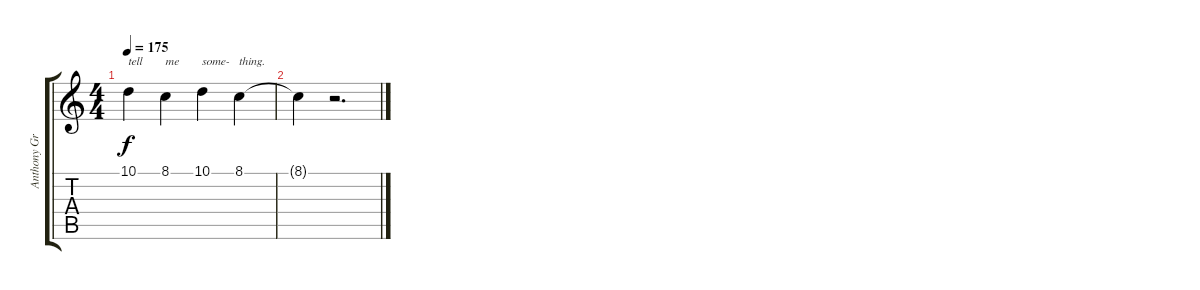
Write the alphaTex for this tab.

\track ("Anthony Green" "Anthony Gr") {instrument flute}
\staff {score tabs}
\tuning (E4 B3 G3 D3 A2 D2) {hide}
\ts (4 4)
\tempo 175
\clef g2
\ks c
10.1.4{txt "tell" dy f} 8.1.4{txt "me"} 10.1.4{txt "some-"} 8.1.4{txt "thing."} |
8.1{t}.4 r.2{d}
